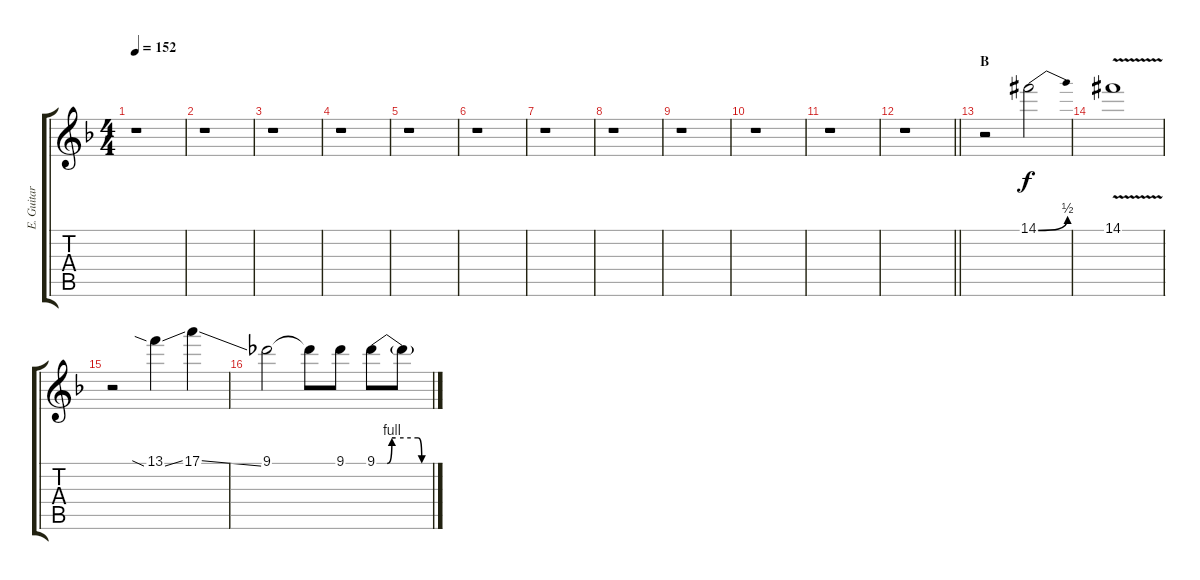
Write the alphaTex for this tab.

\track ("E. Guitar I" "E. Guitar ") {instrument overdrivenguitar}
\staff {score tabs}
\tuning (E4 B3 G3 D3 A2 E2) {hide}
\ts (4 4)
\tempo 152
\clef g2
\ks f
r.1{dy f} |
r.1 |
r.1 |
r.1 |
r.1 |
r.1 |
r.1 |
r.1 |
r.1 |
r.1 |
r.1 |
\barLineRight lightlight
r.1 |
\section ("" "B")
r.2 14.1{be (bend 0 0 60 2) acc #}.2 |
14.1{v acc #}.1 |
r.2 13.1{sia ss}.4 17.1{ss}.4 |
9.1.2 9.1{t}.8 9.1.8 9.1{be (custom 0 0 11 0 16 4 20 4 44 4 48 0 60 0)}.8 9.1{t}.8
